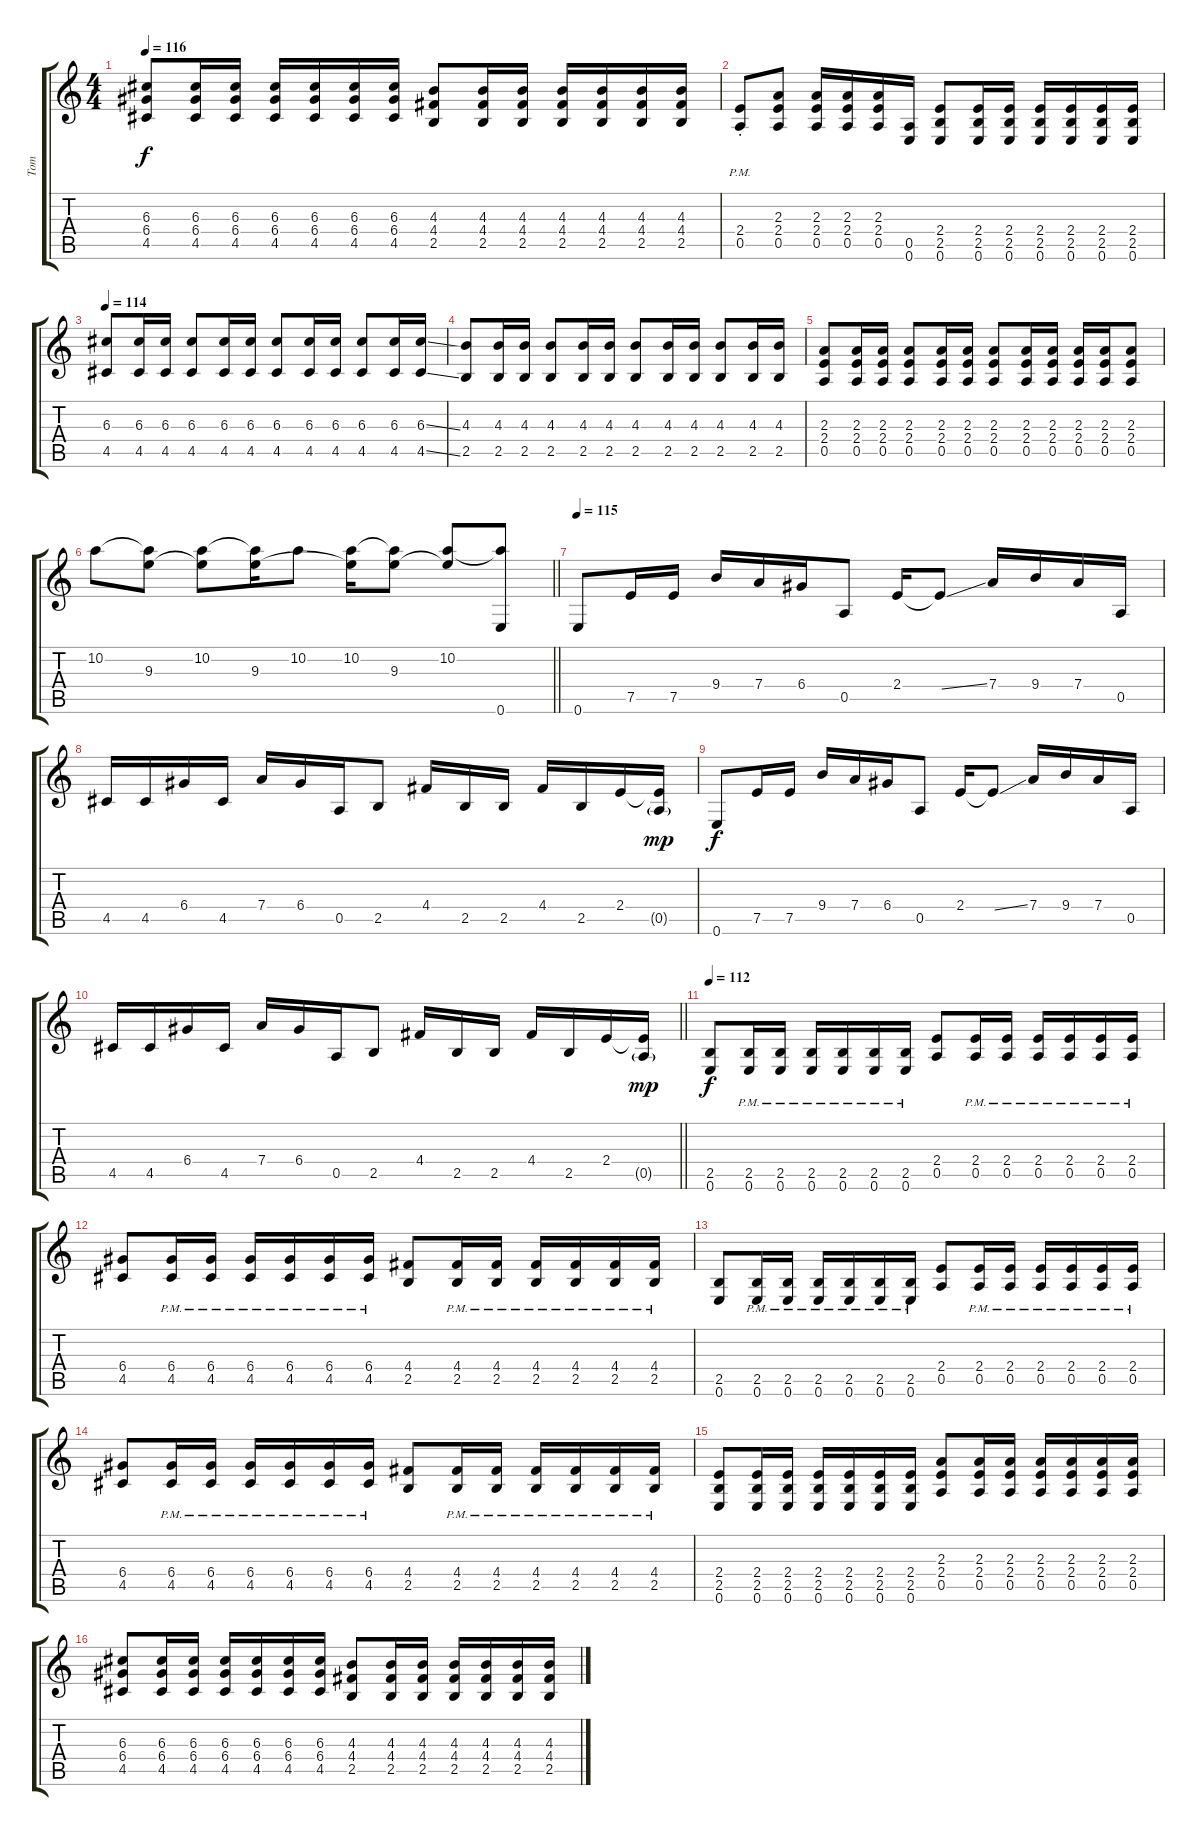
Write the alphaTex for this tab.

\track ("Tom" "Tom") {instrument distortionguitar}
\staff {score tabs}
\tuning (E4 B3 G3 D3 A2 E2) {hide}
\ts (4 4)
\tempo 116
\clef g2
\ks c
(6.3 6.4 4.5).8{dy f} (6.3 6.4 4.5).16 (6.3 6.4 4.5).16 (6.3 6.4 4.5).16 (6.3 6.4 4.5).16 (6.3 6.4 4.5).16 (6.3 6.4 4.5).16 (4.3 4.4 2.5).8 (4.3 4.4 2.5).16 (4.3 4.4 2.5).16 (4.3 4.4 2.5).16 (4.3 4.4 2.5).16 (4.3 4.4 2.5).16 (4.3 4.4 2.5).16 |
(2.4{pm st} 0.5{pm st}).8 (2.3 2.4 0.5).8 (2.3 2.4 0.5).16 (2.3 2.4 0.5).16 (2.3 2.4 0.5).16 (0.5 0.6).16 (2.4 2.5 0.6).8 (2.4 2.5 0.6).16 (2.4 2.5 0.6).16 (2.4 2.5 0.6).16 (2.4 2.5 0.6).16 (2.4 2.5 0.6).16 (2.4 2.5 0.6).16 |
\tempo 114
(6.3 4.5).8 (6.3 4.5).16 (6.3 4.5).16 (6.3 4.5).8 (6.3 4.5).16 (6.3 4.5).16 (6.3 4.5).8 (6.3 4.5).16 (6.3 4.5).16 (6.3 4.5).8 (6.3 4.5).16 (6.3{ss} 4.5{ss}).16 |
(4.3 2.5).8 (4.3 2.5).16 (4.3 2.5).16 (4.3 2.5).8 (4.3 2.5).16 (4.3 2.5).16 (4.3 2.5).8 (4.3 2.5).16 (4.3 2.5).16 (4.3 2.5).8 (4.3 2.5).16 (4.3 2.5).16 |
(2.3 2.4 0.5).8 (2.3 2.4 0.5).16 (2.3 2.4 0.5).16 (2.3 2.4 0.5).8 (2.3 2.4 0.5).16 (2.3 2.4 0.5).16 (2.3 2.4 0.5).8 (2.3 2.4 0.5).16 (2.3 2.4 0.5).16 (2.3 2.4 0.5).16 (2.3 2.4 0.5).16 (2.3 2.4 0.5).8 |
\barLineRight lightlight
10.2.8 (10.2{t} 9.3).8 (10.2 9.3{t}).8 (10.2{t} 9.3).16 10.2.8 (10.2 9.3{t}).16 (10.2{t} 9.3).8 (10.2 9.3{t}).8 (10.2{t} 0.6).8 |
\section ("" "")
\tempo 115
0.6.8 7.5.16 7.5.16 9.4.16 7.4.16 6.4.16 0.5.8 2.4.16 2.4{ss t}.8 7.4.16 9.4.16 7.4.16 0.5.16 |
4.5.16 4.5.16 6.4.16 4.5.16 7.4.16 6.4.16 0.5.16 2.5.8 4.4.16 2.5.16 2.5.16 4.4.16 2.5.16 2.4.16 (2.4{t} 0.5{g}).16{dy mp} |
0.6.8{dy f} 7.5.16 7.5.16 9.4.16 7.4.16 6.4.16 0.5.8 2.4.16 2.4{ss t}.8 7.4.16 9.4.16 7.4.16 0.5.16 |
\barLineRight lightlight
4.5.16 4.5.16 6.4.16 4.5.16 7.4.16 6.4.16 0.5.16 2.5.8 4.4.16 2.5.16 2.5.16 4.4.16 2.5.16 2.4.16 (2.4{t} 0.5{g}).16{dy mp} |
\section ("" "")
\tempo 112
(2.5 0.6).8{dy f} (2.5{pm} 0.6{pm}).16 (2.5{pm} 0.6{pm}).16 (2.5{pm} 0.6{pm}).16 (2.5{pm} 0.6{pm}).16 (2.5{pm} 0.6{pm}).16 (2.5{pm} 0.6{pm}).16 (2.4 0.5).8 (2.4{pm} 0.5{pm}).16 (2.4{pm} 0.5{pm}).16 (2.4{pm} 0.5{pm}).16 (2.4{pm} 0.5{pm}).16 (2.4{pm} 0.5{pm}).16 (2.4{pm} 0.5{pm}).16 |
(6.4 4.5).8 (6.4{pm} 4.5{pm}).16 (6.4{pm} 4.5{pm}).16 (6.4{pm} 4.5{pm}).16 (6.4{pm} 4.5{pm}).16 (6.4{pm} 4.5{pm}).16 (6.4{pm} 4.5{pm}).16 (4.4 2.5).8 (4.4{pm} 2.5{pm}).16 (4.4{pm} 2.5{pm}).16 (4.4{pm} 2.5{pm}).16 (4.4{pm} 2.5{pm}).16 (4.4{pm} 2.5{pm}).16 (4.4{pm} 2.5{pm}).16 |
(2.5 0.6).8 (2.5{pm} 0.6{pm}).16 (2.5{pm} 0.6{pm}).16 (2.5{pm} 0.6{pm}).16 (2.5{pm} 0.6{pm}).16 (2.5{pm} 0.6{pm}).16 (2.5{pm} 0.6{pm}).16 (2.4 0.5).8 (2.4{pm} 0.5{pm}).16 (2.4{pm} 0.5{pm}).16 (2.4{pm} 0.5{pm}).16 (2.4{pm} 0.5{pm}).16 (2.4{pm} 0.5{pm}).16 (2.4{pm} 0.5{pm}).16 |
(6.4 4.5).8 (6.4{pm} 4.5{pm}).16 (6.4{pm} 4.5{pm}).16 (6.4{pm} 4.5{pm}).16 (6.4{pm} 4.5{pm}).16 (6.4{pm} 4.5{pm}).16 (6.4{pm} 4.5{pm}).16 (4.4 2.5).8 (4.4{pm} 2.5{pm}).16 (4.4{pm} 2.5{pm}).16 (4.4{pm} 2.5{pm}).16 (4.4{pm} 2.5{pm}).16 (4.4{pm} 2.5{pm}).16 (4.4{pm} 2.5{pm}).16 |
(2.4 2.5 0.6).8 (2.4 2.5 0.6).16 (2.4 2.5 0.6).16 (2.4 2.5 0.6).16 (2.4 2.5 0.6).16 (2.4 2.5 0.6).16 (2.4 2.5 0.6).16 (2.3 2.4 0.5).8 (2.3 2.4 0.5).16 (2.3 2.4 0.5).16 (2.3 2.4 0.5).16 (2.3 2.4 0.5).16 (2.3 2.4 0.5).16 (2.3 2.4 0.5).16 |
(6.3 6.4 4.5).8 (6.3 6.4 4.5).16 (6.3 6.4 4.5).16 (6.3 6.4 4.5).16 (6.3 6.4 4.5).16 (6.3 6.4 4.5).16 (6.3 6.4 4.5).16 (4.3 4.4 2.5).8 (4.3 4.4 2.5).16 (4.3 4.4 2.5).16 (4.3 4.4 2.5).16 (4.3 4.4 2.5).16 (4.3 4.4 2.5).16 (4.3 4.4 2.5).16
